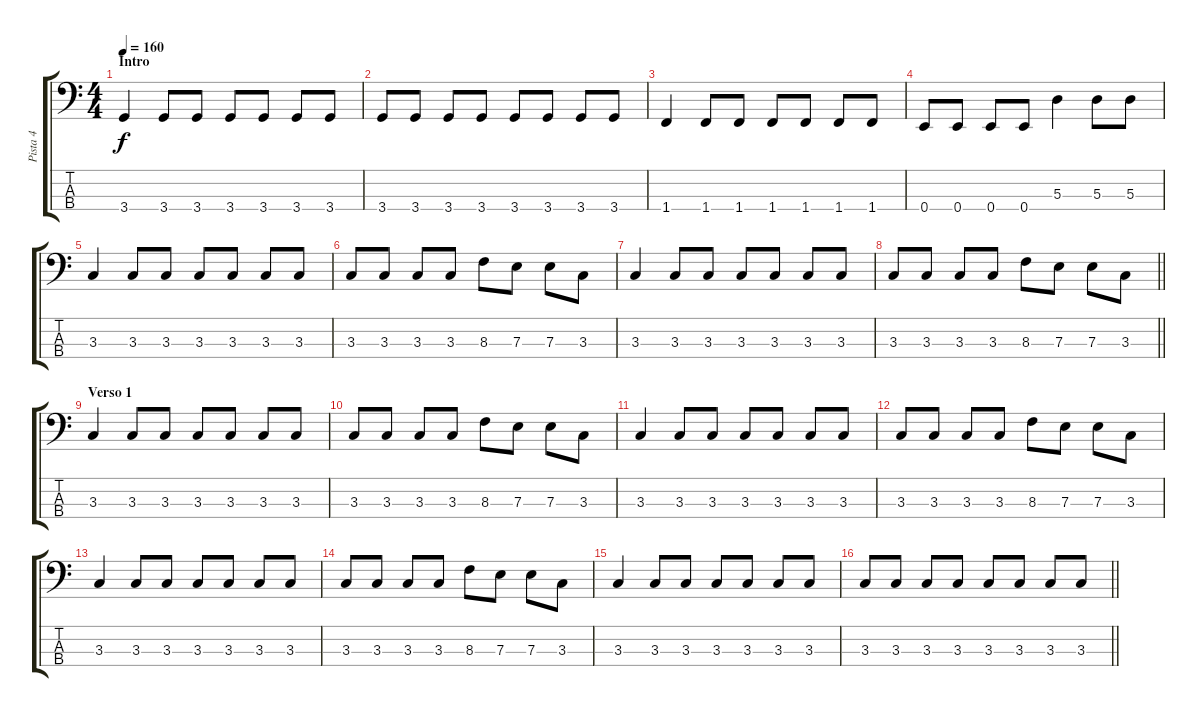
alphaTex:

\track ("Pista 4" "Pista 4") {instrument electricbasspick}
\staff {score tabs}
\tuning (G2 D2 A1 E1) {hide}
\ts (4 4)
\section ("" "Intro")
\tempo 160
\clef f4
\ks c
3.4.4{dy f instrument electricbasspick} 3.4.8 3.4.8 3.4.8 3.4.8 3.4.8 3.4.8 |
3.4.8 3.4.8 3.4.8 3.4.8 3.4.8 3.4.8 3.4.8 3.4.8 |
1.4.4 1.4.8 1.4.8 1.4.8 1.4.8 1.4.8 1.4.8 |
0.4.8 0.4.8 0.4.8 0.4.8 5.3.4 5.3.8 5.3.8 |
3.3.4 3.3.8 3.3.8 3.3.8 3.3.8 3.3.8 3.3.8 |
3.3.8 3.3.8 3.3.8 3.3.8 8.3.8 7.3.8 7.3.8 3.3.8 |
3.3.4 3.3.8 3.3.8 3.3.8 3.3.8 3.3.8 3.3.8 |
\barLineRight lightlight
3.3.8 3.3.8 3.3.8 3.3.8 8.3.8 7.3.8 7.3.8 3.3.8 |
\section ("" "Verso 1")
3.3.4 3.3.8 3.3.8 3.3.8 3.3.8 3.3.8 3.3.8 |
3.3.8 3.3.8 3.3.8 3.3.8 8.3.8 7.3.8 7.3.8 3.3.8 |
3.3.4 3.3.8 3.3.8 3.3.8 3.3.8 3.3.8 3.3.8 |
3.3.8 3.3.8 3.3.8 3.3.8 8.3.8 7.3.8 7.3.8 3.3.8 |
3.3.4 3.3.8 3.3.8 3.3.8 3.3.8 3.3.8 3.3.8 |
3.3.8 3.3.8 3.3.8 3.3.8 8.3.8 7.3.8 7.3.8 3.3.8 |
3.3.4 3.3.8 3.3.8 3.3.8 3.3.8 3.3.8 3.3.8 |
\barLineRight lightlight
3.3.8 3.3.8 3.3.8 3.3.8 3.3.8 3.3.8 3.3.8 3.3.8
